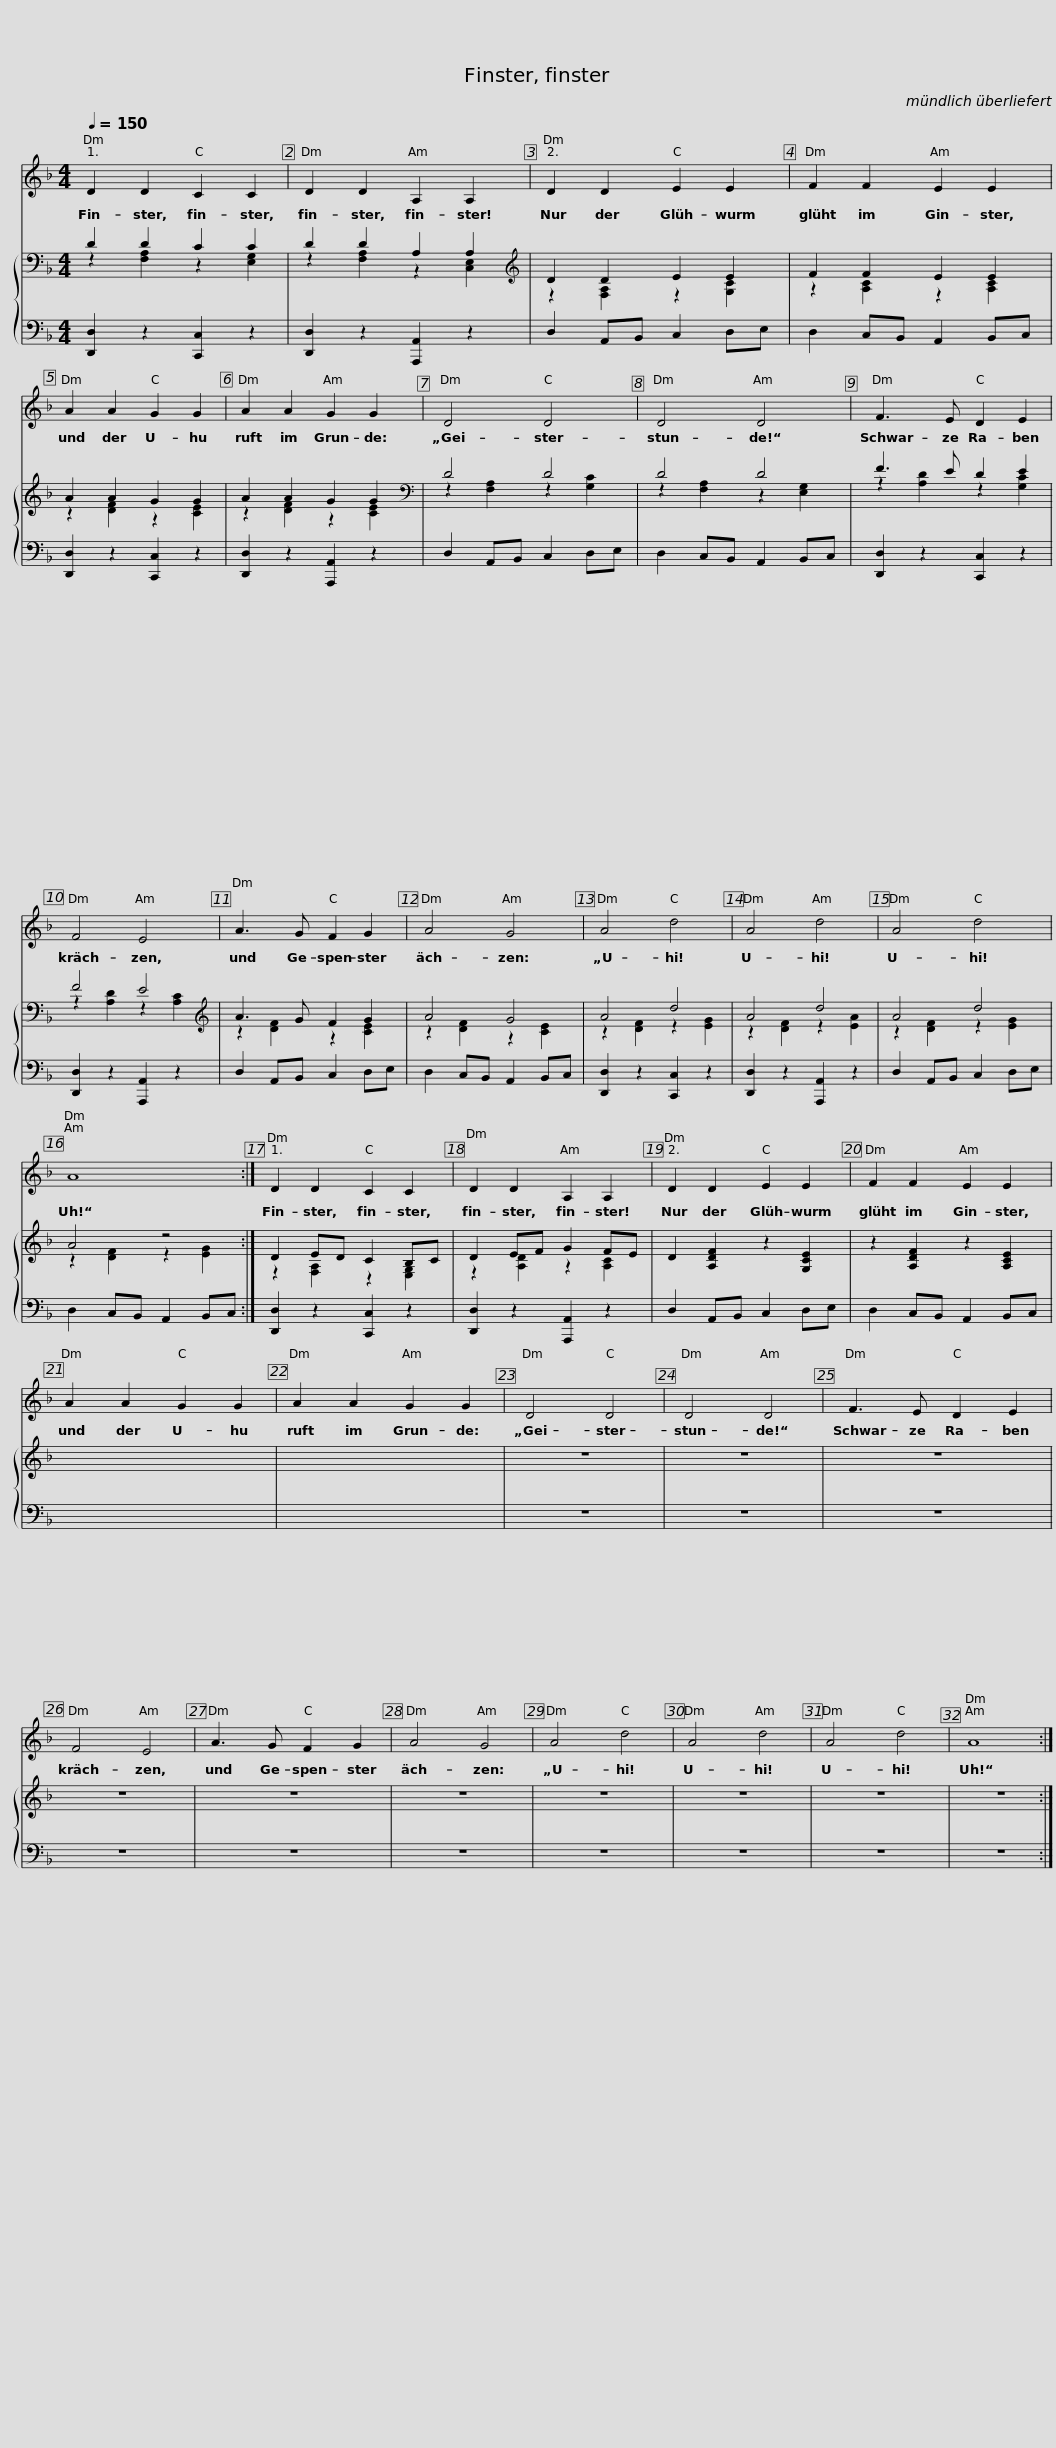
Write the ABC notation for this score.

X:1
%%score 1 { ( 2 3 ) | 4 }
L:1/8
Q:1/4=150
M:4/4
I:linebreak $
K:F
V:1 treble
V:2 bass
V:3 bass
V:4 bass
V:1
 D2 D2 C2 C2 | D2 D2 A,2 A,2 | D2 D2 E2 E2 | F2 F2 E2 E2 | A2 A2 G2 G2 | %5
 A2 A2 G2 G2 |$ D4 D4 | D4 D4 | F3 E D2 E2 | F4 E4 | %10
 A3 G F2 G2 | A4 G4 |$ A4 d4 | A4 d4 | A4 d4 | %15
 A8 :| D2 D2 C2 C2 | D2 D2 A,2 A,2 |$ D2 D2 E2 E2 | F2 F2 E2 E2 | %20
 A2 A2 G2 G2 | A2 A2 G2 G2 | D4 D4 | D4 D4 | F3 E D2 E2 |$ %25
 F4 E4 | A3 G F2 G2 | A4 G4 | A4 d4 | A4 d4 | %30
 A4 d4 | A8 :| %32
V:2
 D2 D2 C2 C2 | D2 D2 A,2 A,2 |[K:treble] D2 D2 E2 E2 | F2 F2 E2 E2 | A2 A2 G2 G2 | %5
 A2 A2 G2 G2 |$[K:bass] D4 D4 | D4 D4 | F3 E D2 E2 | F4 E4 | %10
[K:treble] A3 G F2 G2 | A4 G4 |$ A4 d4 | A4 d4 | A4 d4 | %15
 A4 z4 :| D2 ED C2 B,C | D2 EF G2 FE |$ D2 [A,DF]2 z2 [G,CE]2 | z2 [A,DF]2 z2 [A,CE]2 | %20
 x8 | x8 | z8 | z8 | z8 |$ %25
 z8 | z8 | z8 | z8 | z8 | %30
 z8 | z8 :| %32
V:3
 z2 [F,A,]2 z2 [E,G,]2 | z2 [F,A,]2 z2 [C,E,]2 |[K:treble] z2 [F,A,]2 z2 [G,C]2 | z2 [A,C]2 z2 [A,C]2 | z2 [DF]2 z2 [CE]2 | %5
 z2 [DF]2 z2 [CE]2 |$[K:bass] z2 [F,A,]2 z2 [G,C]2 | z2 [F,A,]2 z2 [E,G,]2 | z2 [A,D]2 z2 [G,C]2 | z2 [A,D]2 z2 [A,C]2 | %10
[K:treble] z2 [DF]2 z2 [CE]2 | z2 [DF]2 z2 [CE]2 |$ z2 [DF]2 z2 [EG]2 | z2 [DF]2 z2 [EA]2 | z2 [DF]2 z2 [EG]2 | %15
 z2 [DF]2 z2 [EG]2 :| z2 [F,A,]2 z2 [E,G,]2 | z2 [A,D]2 z2 [A,C]2 |$ x8 | x8 | %20
 x8 | x8 | x8 | x8 | x8 |$ %25
 x8 | x8 | x8 | x8 | x8 | %30
 x8 | x8 :| %32
V:4
 [D,,D,]2 z2 [C,,C,]2 z2 | [D,,D,]2 z2 [A,,,A,,]2 z2 | D,2 A,,B,, C,2 D,E, | D,2 C,B,, A,,2 B,,C, | [D,,D,]2 z2 [C,,C,]2 z2 | %5
 [D,,D,]2 z2 [A,,,A,,]2 z2 |$ D,2 A,,B,, C,2 D,E, | D,2 C,B,, A,,2 B,,C, | [D,,D,]2 z2 [C,,C,]2 z2 | [D,,D,]2 z2 [A,,,A,,]2 z2 | %10
 D,2 A,,B,, C,2 D,E, | D,2 C,B,, A,,2 B,,C, |$ [D,,D,]2 z2 [C,,C,]2 z2 | [D,,D,]2 z2 [A,,,A,,]2 z2 | D,2 A,,B,, C,2 D,E, | %15
 D,2 C,B,, A,,2 B,,C, :| [D,,D,]2 z2 [C,,C,]2 z2 | [D,,D,]2 z2 [A,,,A,,]2 z2 |$ D,2 A,,B,, C,2 D,E, | D,2 C,B,, A,,2 B,,C, | %20
 x8 | x8 | z8 | z8 | z8 |$ %25
 z8 | z8 | z8 | z8 | z8 | %30
 z8 | z8 :| %32
